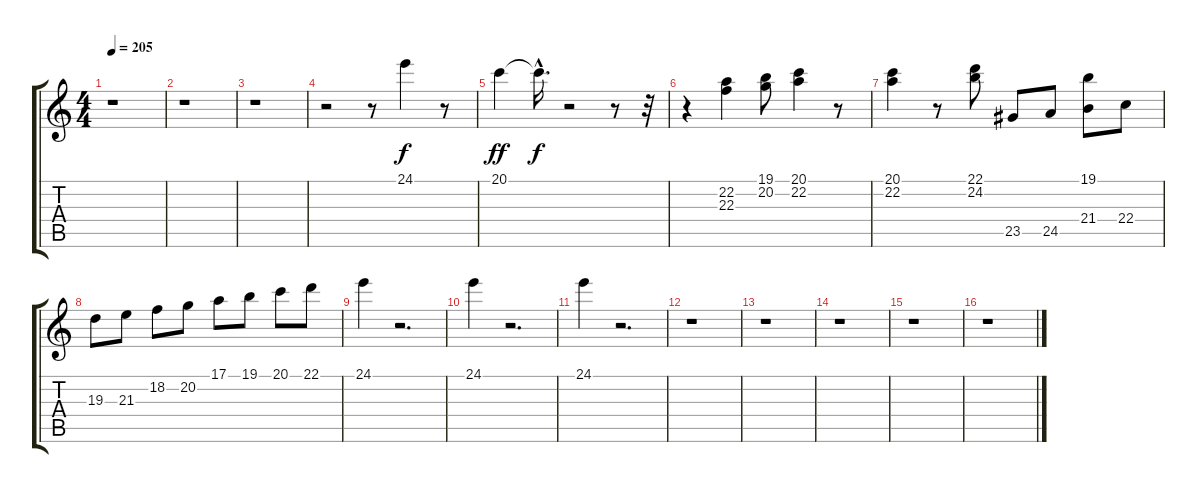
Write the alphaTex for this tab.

\track "" {instrument acousticgrandpiano}
\staff {score tabs}
\tuning (E4 B3 G3 D3 A2 E2) {hide}
\ts (4 4)
\tempo 205
\clef g2
\ks c
r.1{dy f} |
r.1 |
r.1 |
r.2 r.8 24.1.4 r.8 |
20.1.4{dy ff} 20.1{hac t}.16{d dy f} r.2 r.8 r.32 |
r.4 (22.2 22.3).4 (19.1 20.2).8 (20.1 22.2).4 r.8 |
(20.1 22.2).4 r.8 (22.1 24.2).8 23.5.8 24.5.8 (19.1 21.4).8 22.4.8 |
19.3.8 21.3.8 18.2.8 20.2.8 17.1.8 19.1.8 20.1.8 22.1.8 |
24.1.4 r.2{d} |
24.1.4 r.2{d} |
24.1.4 r.2{d} |
r.1 |
r.1 |
r.1 |
r.1 |
r.1
